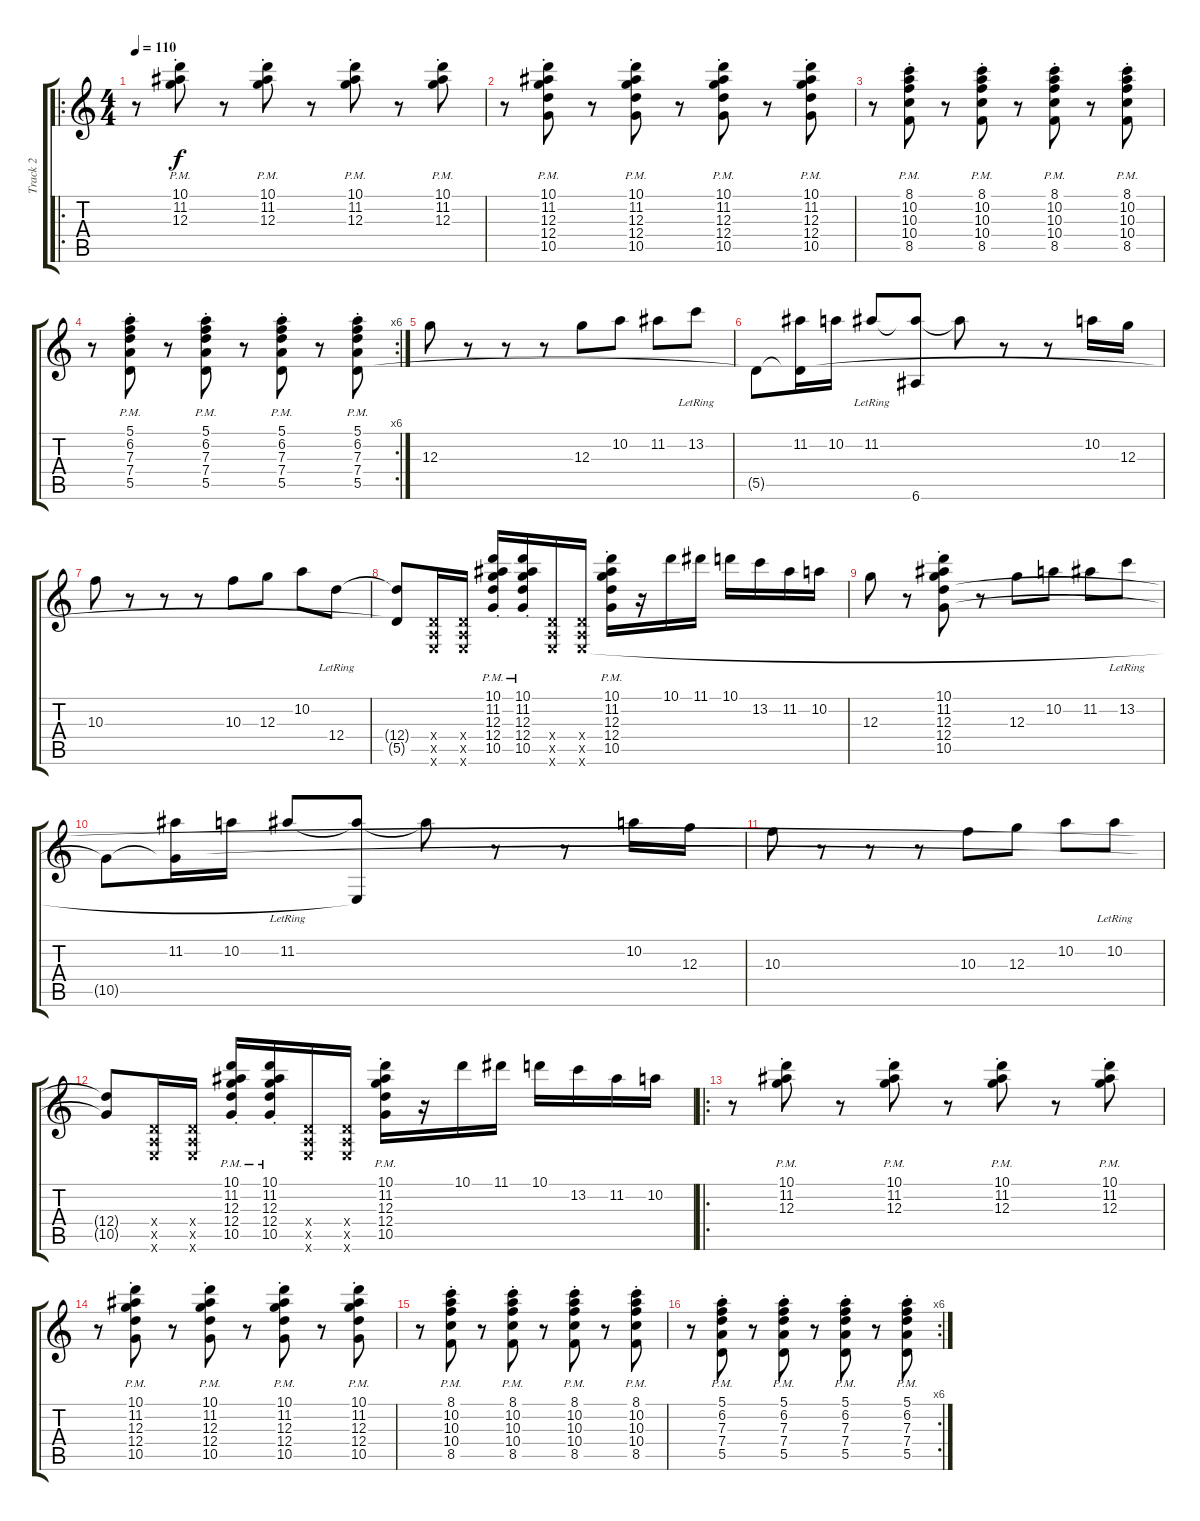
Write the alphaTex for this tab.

\track ("Track 2" "Track 2") {instrument acousticguitarsteel}
\staff {score tabs}
\tuning (E4 B3 G3 D3 A2 E2) {hide}
\ro
\ts (4 4)
\tempo 110
\clef g2
\ks c
r.8{dy f} (10.1{pm st} 11.2{pm st} 12.3{pm st}).8 r.8 (10.1{pm st} 11.2{pm st} 12.3{pm st}).8 r.8 (10.1{pm st} 11.2{pm st} 12.3{pm st}).8 r.8 (10.1{pm st} 11.2{pm st} 12.3{pm st}).8 |
r.8 (10.1{pm st} 11.2{pm st} 12.3{pm st} 12.4{pm st} 10.5{pm st}).8 r.8 (10.1{pm st} 11.2{pm st} 12.3{pm st} 12.4{pm st} 10.5{pm st}).8 r.8 (10.1{pm st} 11.2{pm st} 12.3{pm st} 12.4{pm st} 10.5{pm st}).8 r.8 (10.1{pm st} 11.2{pm st} 12.3{pm st} 12.4{pm st} 10.5{pm st}).8 |
r.8 (8.1{pm st} 10.2{pm st} 10.3{pm st} 10.4{pm st} 8.5{pm st}).8 r.8 (8.1{pm st} 10.2{pm st} 10.3{pm st} 10.4{pm st} 8.5{pm st}).8 r.8 (8.1{pm st} 10.2{pm st} 10.3{pm st} 10.4{pm st} 8.5{pm st}).8 r.8 (8.1{pm st} 10.2{pm st} 10.3{pm st} 10.4{pm st} 8.5{pm st}).8 |
\rc 6
r.8 (5.1{pm st} 6.2{pm st} 7.3{pm st} 7.4{pm st} 5.5{pm st}).8 r.8 (5.1{pm st} 6.2{pm st} 7.3{pm st} 7.4{pm st} 5.5{pm st}).8 r.8 (5.1{pm st} 6.2{pm st} 7.3{pm st} 7.4{pm st} 5.5{pm st}).8 r.8 (5.1{pm st} 6.2{pm st} 7.3{pm st} 7.4{pm st} 5.5{pm st}).8 |
12.3.8 r.8 r.8 r.8 12.3.8 10.2.8 11.2.8 13.2{lr}.8 |
5.5{t}.8 (11.2 5.5{t}).16 10.2.16 11.2{lr}.8 (11.2{t} 6.6).8 11.2{t}.8 r.8 r.8 10.2.16 12.3.16 |
10.3.8 r.8 r.8 r.8 10.3.8 12.3.8 10.2.8 12.4{lr}.8 |
(12.4{t} 5.5{t}).8 (0.4{x} 0.5{x} 0.6{x}).16 (0.4{x} 0.5{x} 0.6{x}).16 (10.1{st} 11.2{st} 12.3{st} 12.4{st} 10.5{pm st}).16 (10.1{st} 11.2{st} 12.3{st} 12.4{st} 10.5{pm st}).16 (0.4{x} 0.5{x} 0.6{x}).16 (0.4{x} 0.5{x} 0.6{x}).16 (10.1{st} 11.2{st} 12.3{st} 12.4{st} 10.5{pm st}).16 r.16 10.1.16 11.1.16 10.1.16 13.2.16 11.2.16 10.2.16 |
12.3.8 r.8 (10.1{st} 11.2{st} 12.3{st} 12.4{st} 10.5{st}).8 r.8 12.3.8 10.2.8 11.2.8 13.2{lr}.8 |
10.5{t}.8 (11.2 10.5{t}).16 10.2.16 11.2{lr}.8 (11.2{t} 0.6{t}).8 11.2{t}.8 r.8 r.8 10.2.16 12.3.16 |
10.3.8 r.8 r.8 r.8 10.3.8 12.3.8 10.2.8 10.2{lr}.8 |
(12.4{t} 10.5{t}).8 (0.4{x} 0.5{x} 0.6{x}).16 (0.4{x} 0.5{x} 0.6{x}).16 (10.1{st} 11.2{st} 12.3{st} 12.4{pm st} 10.5{st}).16 (10.1{st} 11.2{st} 12.3{st} 12.4{pm st} 10.5{st}).16 (0.4{x} 0.5{x} 0.6{x}).16 (0.4{x} 0.5{x} 0.6{x}).16 (10.1{st} 11.2{st} 12.3{st} 12.4{pm st} 10.5{st}).16 r.16 10.1.16 11.1.16 10.1.16 13.2.16 11.2.16 10.2.16 |
\ro
r.8 (10.1{pm st} 11.2{pm st} 12.3{pm st}).8 r.8 (10.1{pm st} 11.2{pm st} 12.3{pm st}).8 r.8 (10.1{pm st} 11.2{pm st} 12.3{pm st}).8 r.8 (10.1{pm st} 11.2{pm st} 12.3{pm st}).8 |
r.8 (10.1{pm st} 11.2{pm st} 12.3{pm st} 12.4{pm st} 10.5{pm st}).8 r.8 (10.1{pm st} 11.2{pm st} 12.3{pm st} 12.4{pm st} 10.5{pm st}).8 r.8 (10.1{pm st} 11.2{pm st} 12.3{pm st} 12.4{pm st} 10.5{pm st}).8 r.8 (10.1{pm st} 11.2{pm st} 12.3{pm st} 12.4{pm st} 10.5{pm st}).8 |
r.8 (8.1{pm st} 10.2{pm st} 10.3{pm st} 10.4{pm st} 8.5{pm st}).8 r.8 (8.1{pm st} 10.2{pm st} 10.3{pm st} 10.4{pm st} 8.5{pm st}).8 r.8 (8.1{pm st} 10.2{pm st} 10.3{pm st} 10.4{pm st} 8.5{pm st}).8 r.8 (8.1{pm st} 10.2{pm st} 10.3{pm st} 10.4{pm st} 8.5{pm st}).8 |
\rc 6
r.8 (5.1{pm st} 6.2{pm st} 7.3{pm st} 7.4{pm st} 5.5{pm st}).8 r.8 (5.1{pm st} 6.2{pm st} 7.3{pm st} 7.4{pm st} 5.5{pm st}).8 r.8 (5.1{pm st} 6.2{pm st} 7.3{pm st} 7.4{pm st} 5.5{pm st}).8 r.8 (5.1{pm st} 6.2{pm st} 7.3{pm st} 7.4{pm st} 5.5{pm st}).8
